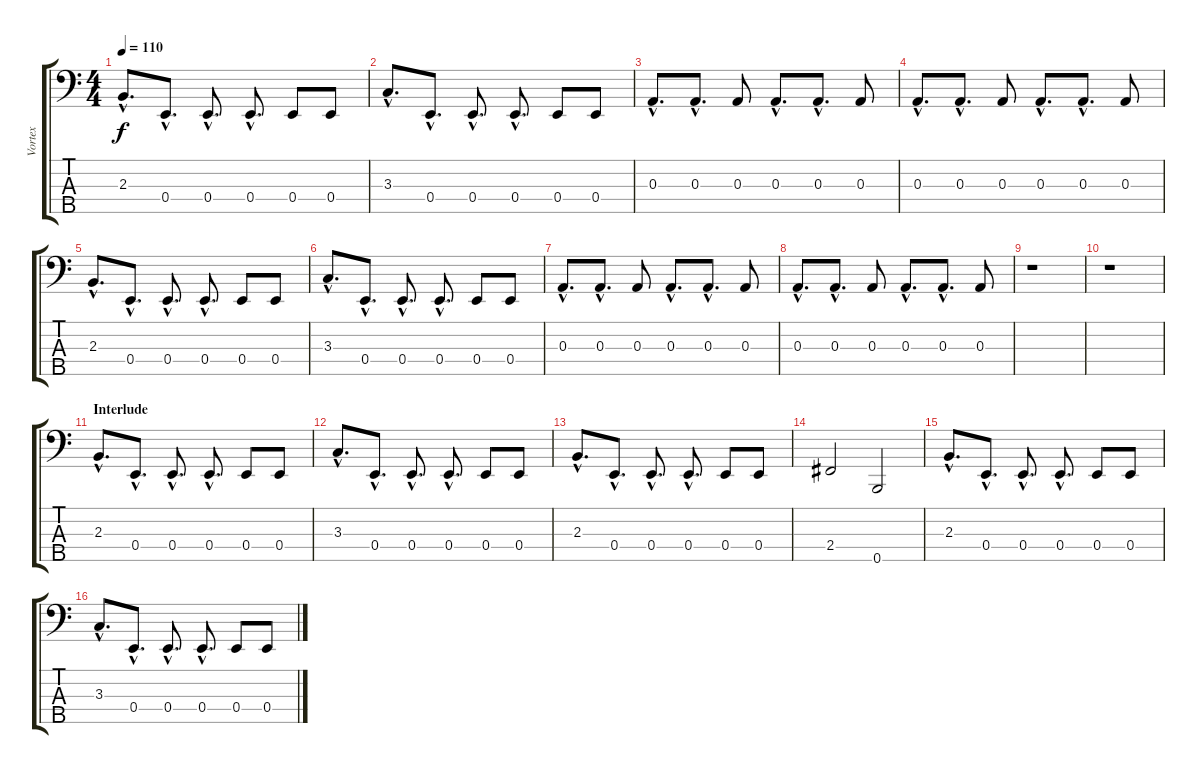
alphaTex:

\track ("Vortex" "Vortex") {instrument electricbassfinger}
\staff {score tabs}
\tuning (G2 D2 A1 E1 B0) {hide}
\ts (4 4)
\tempo 110
\clef f4
\ks c
2.3{hac}.8{d dy f} 0.4{hac}.8{d} 0.4{hac}.8{d} 0.4{hac}.8{d} 0.4.8 0.4.8 |
3.3{hac}.8{d} 0.4{hac}.8{d} 0.4{hac}.8{d} 0.4{hac}.8{d} 0.4.8 0.4.8 |
0.3{hac}.8{d} 0.3{hac}.8{d} 0.3.8 0.3{hac}.8{d} 0.3{hac}.8{d} 0.3.8 |
0.3{hac}.8{d} 0.3{hac}.8{d} 0.3.8 0.3{hac}.8{d} 0.3{hac}.8{d} 0.3.8 |
2.3{hac}.8{d} 0.4{hac}.8{d} 0.4{hac}.8{d} 0.4{hac}.8{d} 0.4.8 0.4.8 |
3.3{hac}.8{d} 0.4{hac}.8{d} 0.4{hac}.8{d} 0.4{hac}.8{d} 0.4.8 0.4.8 |
0.3{hac}.8{d} 0.3{hac}.8{d} 0.3.8 0.3{hac}.8{d} 0.3{hac}.8{d} 0.3.8 |
0.3{hac}.8{d} 0.3{hac}.8{d} 0.3.8 0.3{hac}.8{d} 0.3{hac}.8{d} 0.3.8 |
r.1 |
r.1 |
\section ("" "Interlude")
2.3{hac}.8{d} 0.4{hac}.8{d} 0.4{hac}.8{d} 0.4{hac}.8{d} 0.4.8 0.4.8 |
3.3{hac}.8{d} 0.4{hac}.8{d} 0.4{hac}.8{d} 0.4{hac}.8{d} 0.4.8 0.4.8 |
2.3{hac}.8{d} 0.4{hac}.8{d} 0.4{hac}.8{d} 0.4{hac}.8{d} 0.4.8 0.4.8 |
2.4.2 0.5.2 |
2.3{hac}.8{d} 0.4{hac}.8{d} 0.4{hac}.8{d} 0.4{hac}.8{d} 0.4.8 0.4.8 |
3.3{hac}.8{d} 0.4{hac}.8{d} 0.4{hac}.8{d} 0.4{hac}.8{d} 0.4.8 0.4.8
